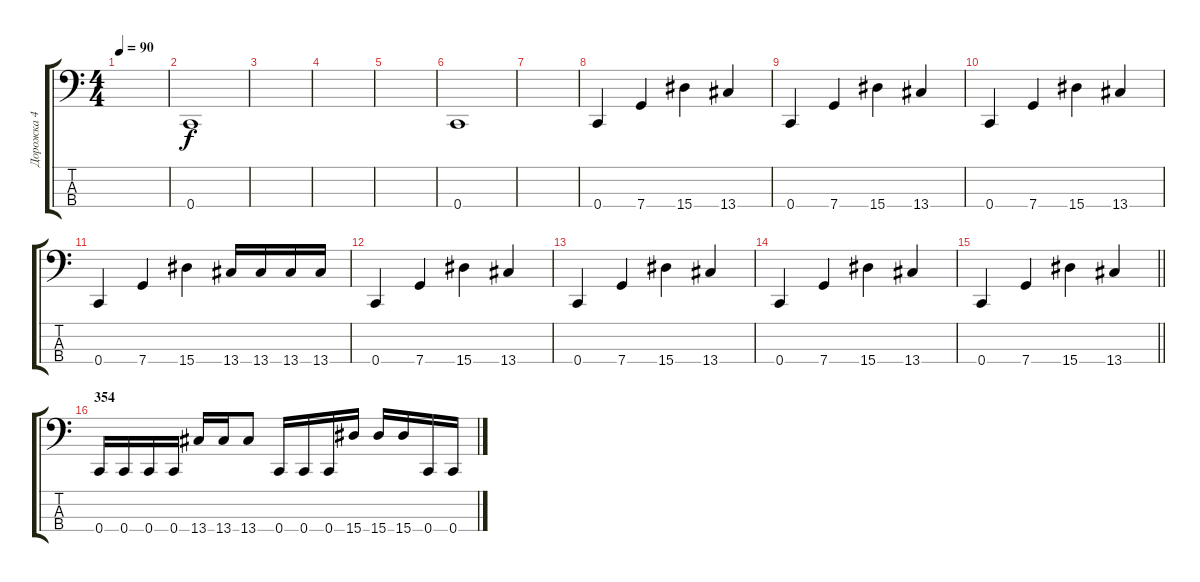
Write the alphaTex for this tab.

\track ("Дорожка 4" "Дорожка 4") {instrument slapbass1}
\staff {score tabs}
\tuning (F2 C2 G1 C1) {hide}
\ts (4 4)
\tempo 90
\clef f4
\ks c
|
0.4.1 |
|
|
|
0.4.1 |
|
0.4.4 7.4.4 15.4.4 13.4.4 |
0.4.4 7.4.4 15.4.4 13.4.4 |
0.4.4 7.4.4 15.4.4 13.4.4 |
0.4.4 7.4.4 15.4.4 13.4.16 13.4.16 13.4.16 13.4.16 |
0.4.4 7.4.4 15.4.4 13.4.4 |
0.4.4 7.4.4 15.4.4 13.4.4 |
0.4.4 7.4.4 15.4.4 13.4.4 |
\barLineRight lightlight
0.4.4 7.4.4 15.4.4 13.4.4 |
\section ("" "354")
0.4.16 0.4.16 0.4.16 0.4.16 13.4.16 13.4.16 13.4.8 0.4.16 0.4.16 0.4.16 15.4.16 15.4.16 15.4.16 0.4.16 0.4.16
